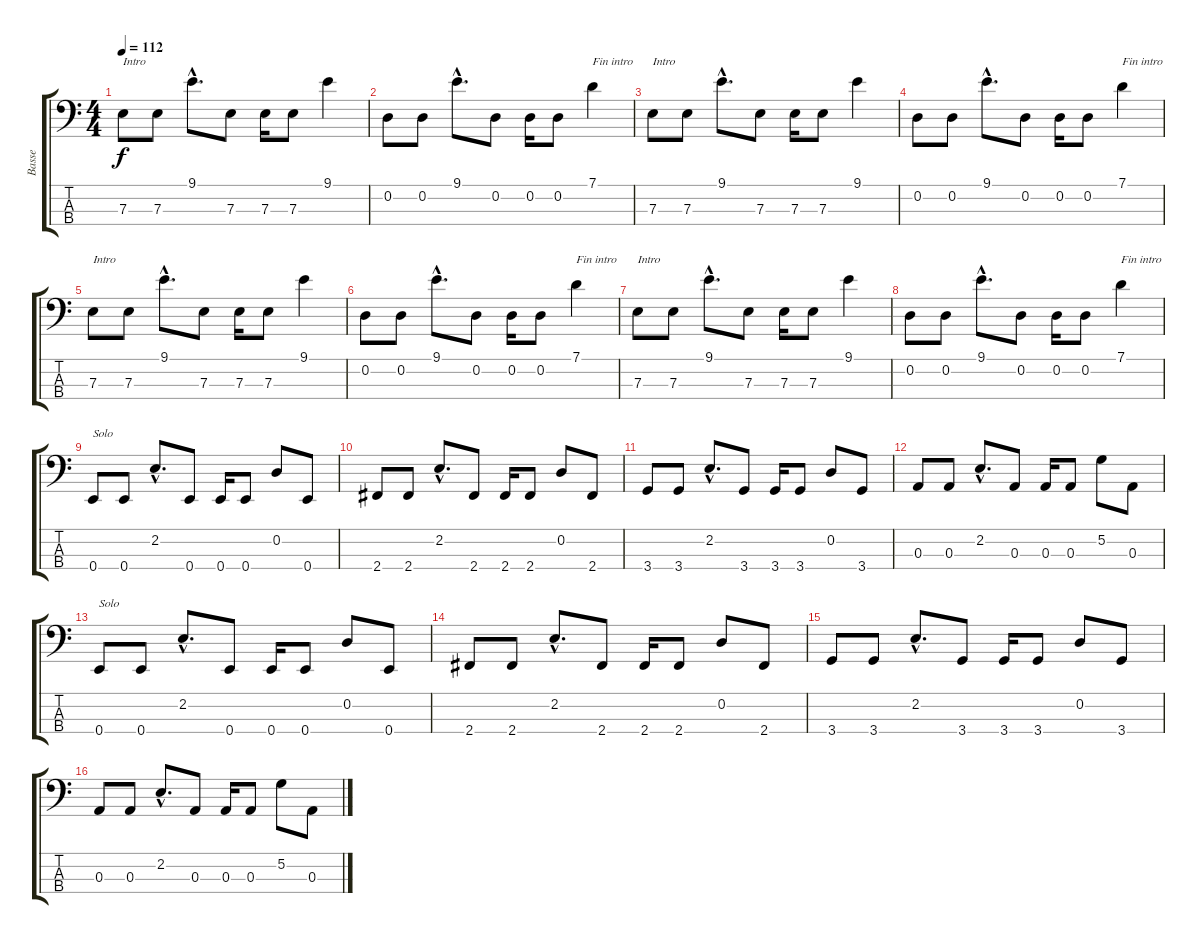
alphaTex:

\track ("Basse" "Basse") {instrument electricbasspick}
\staff {score tabs}
\tuning (G2 D2 A1 E1) {hide}
\ts (4 4)
\tempo 112
\clef f4
\ks c
7.3.8{txt "Intro" dy f} 7.3.8 9.1{hac}.8{d} 7.3.8 7.3.16 7.3.8 9.1.4 |
0.2.8 0.2.8 9.1{hac}.8{d} 0.2.8 0.2.16 0.2.8 7.1.4{txt "Fin intro"} |
7.3.8{txt "Intro"} 7.3.8 9.1{hac}.8{d} 7.3.8 7.3.16 7.3.8 9.1.4 |
0.2.8 0.2.8 9.1{hac}.8{d} 0.2.8 0.2.16 0.2.8 7.1.4{txt "Fin intro"} |
7.3.8{txt "Intro"} 7.3.8 9.1{hac}.8{d} 7.3.8 7.3.16 7.3.8 9.1.4 |
0.2.8 0.2.8 9.1{hac}.8{d} 0.2.8 0.2.16 0.2.8 7.1.4{txt "Fin intro"} |
7.3.8{txt "Intro"} 7.3.8 9.1{hac}.8{d} 7.3.8 7.3.16 7.3.8 9.1.4 |
0.2.8 0.2.8 9.1{hac}.8{d} 0.2.8 0.2.16 0.2.8 7.1.4{txt "Fin intro"} |
0.4.8{txt "Solo"} 0.4.8 2.2{hac}.8{d} 0.4.8 0.4.16 0.4.8 0.2.8 0.4.8 |
2.4.8 2.4.8 2.2{hac}.8{d} 2.4.8 2.4.16 2.4.8 0.2.8 2.4.8 |
3.4.8 3.4.8 2.2{hac}.8{d} 3.4.8 3.4.16 3.4.8 0.2.8 3.4.8 |
0.3.8 0.3.8 2.2{hac}.8{d} 0.3.8 0.3.16 0.3.8 5.2.8 0.3.8 |
0.4.8{txt "Solo"} 0.4.8 2.2{hac}.8{d} 0.4.8 0.4.16 0.4.8 0.2.8 0.4.8 |
2.4.8 2.4.8 2.2{hac}.8{d} 2.4.8 2.4.16 2.4.8 0.2.8 2.4.8 |
3.4.8 3.4.8 2.2{hac}.8{d} 3.4.8 3.4.16 3.4.8 0.2.8 3.4.8 |
0.3.8 0.3.8 2.2{hac}.8{d} 0.3.8 0.3.16 0.3.8 5.2.8 0.3.8
